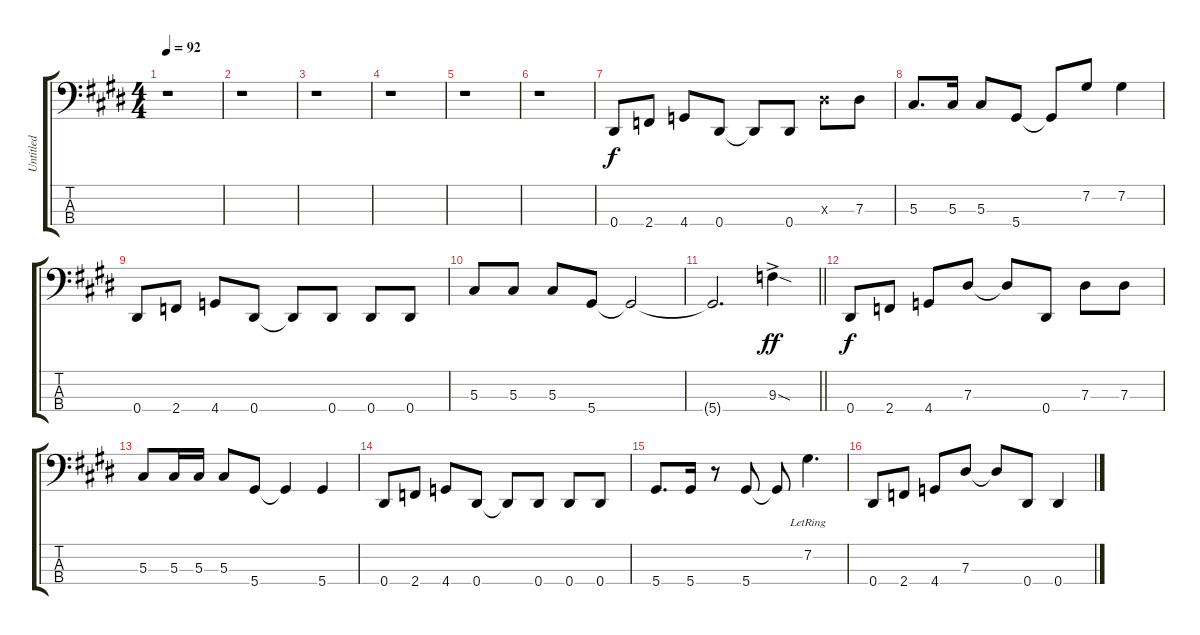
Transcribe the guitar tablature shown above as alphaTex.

\track ("Untitled" "Untitled") {instrument electricbasspick}
\staff {score tabs}
\tuning (Gb2 Db2 Ab1 Eb1) {hide}
\ts (4 4)
\tempo 92
\clef f4
\ks e
r.1{dy f} |
r.1 |
r.1 |
r.1 |
r.1 |
r.1 |
0.4.8 2.4.8 4.4.8 0.4.8 0.4{t}.8 0.4.8 7.3{x}.8 7.3.8 |
5.3.8{d} 5.3.16 5.3.8 5.4.8 5.4{t}.8 7.2.8 7.2.4 |
0.4.8 2.4.8 4.4.8 0.4.8 0.4{t}.8 0.4.8 0.4.8 0.4.8 |
5.3.8 5.3.8 5.3.8 5.4.8 5.4{t}.2 |
\barLineRight lightlight
5.4{t}.2{d} 9.3{sod ac}.4{dy ff} |
0.4.8{dy f} 2.4.8 4.4.8 7.3.8 7.3{t}.8 0.4.8 7.3.8 7.3.8 |
5.3.8 5.3.16 5.3.16 5.3.8 5.4.8 5.4{t}.4 5.4.4 |
0.4.8 2.4.8 4.4.8 0.4.8 0.4{t}.8 0.4.8 0.4.8 0.4.8 |
5.4.8{d} 5.4.16 r.8 5.4.8 5.4{t}.8 7.2{lr}.4{d} |
0.4.8 2.4.8 4.4.8 7.3.8 7.3{t}.8 0.4.8 0.4.4
